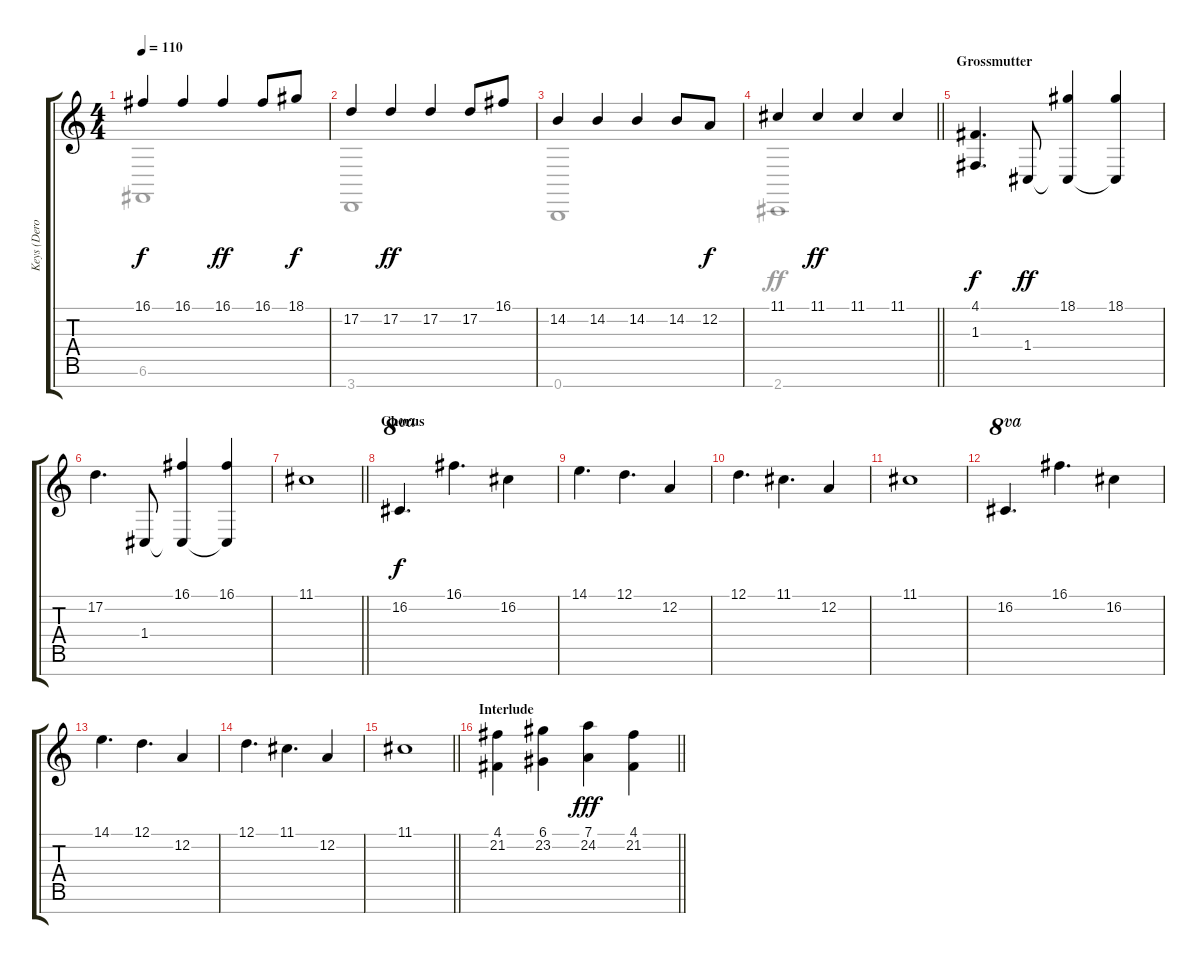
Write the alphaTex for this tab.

\track ("Keys (Dero/Crap)" "Keys (Dero") {instrument acousticgrandpiano}
\staff {score tabs}
\tuning (D4 A3 F3 C3 G2 C2 B1) {hide}
\voice
\ts (4 4)
\tempo 110
\clef g2
\ks c
16.1.4{dy f instrument acousticgrandpiano} 16.1.4 16.1.4{dy ff} 16.1.8 18.1.8{dy f} |
17.2.4 17.2.4{dy ff} 17.2.4 17.2.8 16.1.8 |
14.2.4 14.2.4 14.2.4 14.2.8 12.2.8{dy f} |
\barLineRight lightlight
11.1.4 11.1.4{dy ff} 11.1.4 11.1.4 |
\section ("" "Grossmutter")
(4.1 1.3).4{d dy f} 1.4.8{dy ff} (18.1 1.4{t}).4 (18.1 1.4{t}).4 |
17.2.4{d} 1.4.8 (16.1 1.4{t}).4 (16.1 1.4{t}).4 |
\barLineRight lightlight
11.1.1 |
\section ("" "Chorus")
16.2.4{d ot 8va dy f instrument tremolostrings} 16.1.4{d} 16.2.4 |
14.1.4{d} 12.1.4{d} 12.2.4 |
12.1.4{d} 11.1.4{d} 12.2.4 |
11.1.1 |
16.2.4{d ot 8va instrument tremolostrings} 16.1.4{d} 16.2.4 |
14.1.4{d} 12.1.4{d} 12.2.4 |
12.1.4{d} 11.1.4{d} 12.2.4 |
\barLineRight lightlight
11.1.1 |
\section ("" "Interlude")
\barLineRight lightlight
(4.1 21.2).4 (6.1 23.2).4 (7.1 24.2).4{dy fff} (4.1 21.2).4
\voice
\clef g2
\ottava regular
\simile none
\ks c
6.6.1{dy f} |
3.7.1 |
0.7.1 |
\barLineRight lightlight
2.7.1{dy ff} |
|
|
\barLineRight lightlight
|
|
|
|
|
|
|
|
\barLineRight lightlight
|
\barLineRight lightlight
